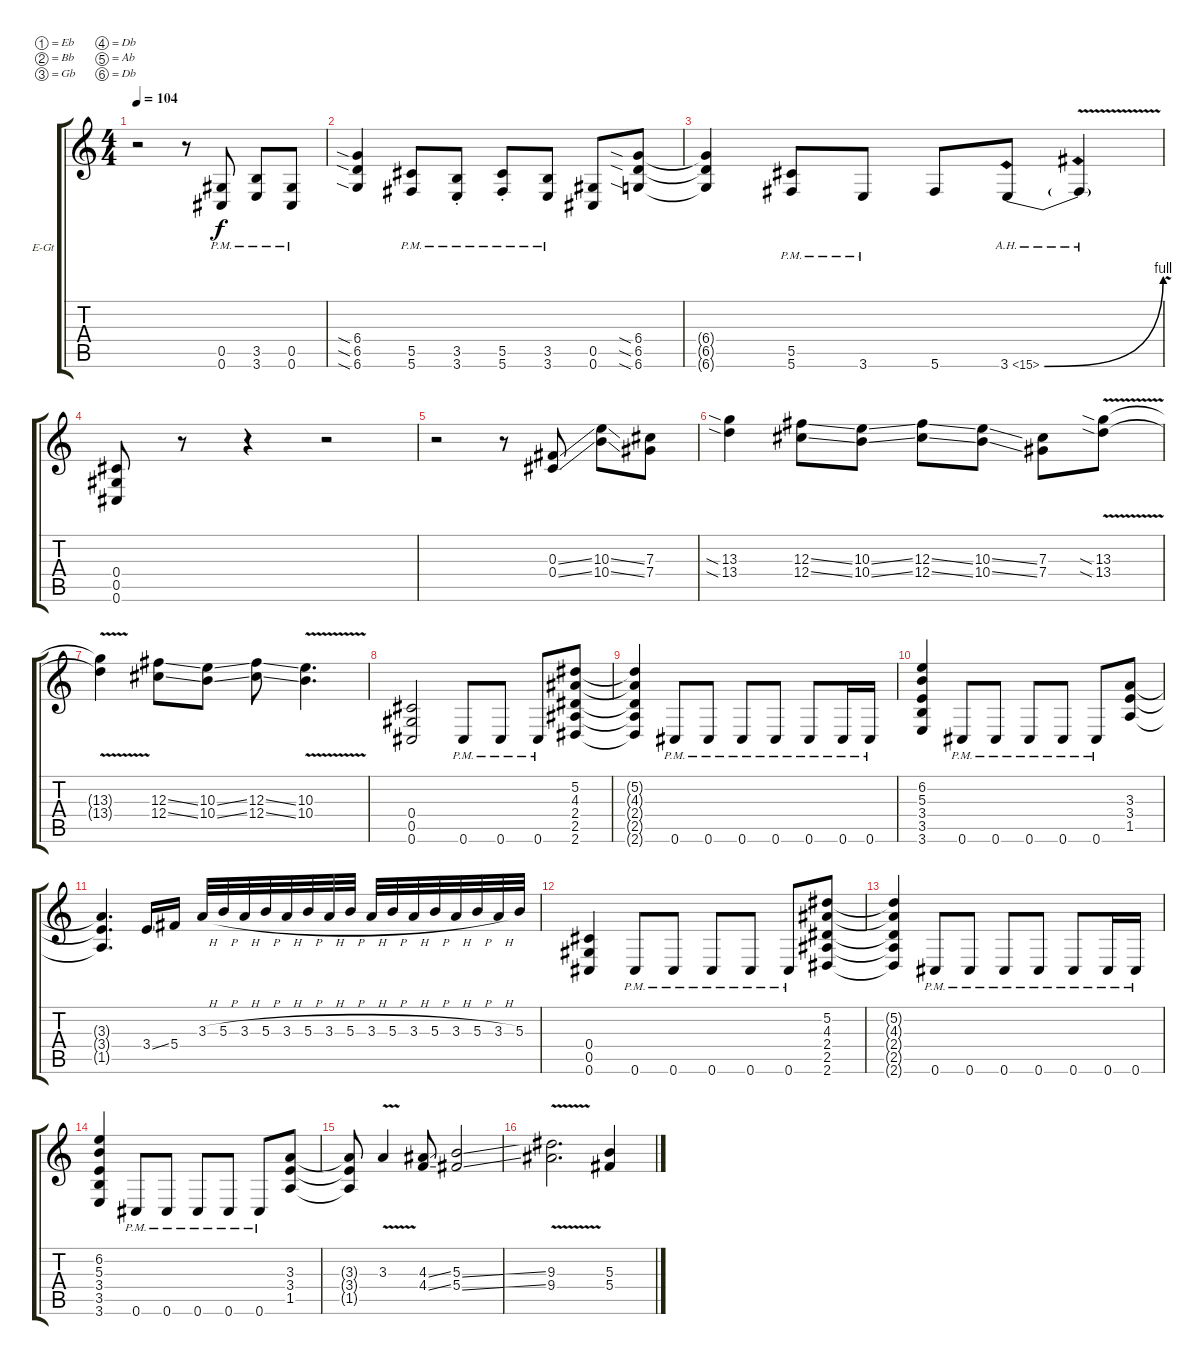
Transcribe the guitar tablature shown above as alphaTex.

\bracketExtendMode groupsimilarinstruments
\firstSystemTrackNameOrientation horizontal
\otherSystemsTrackNameOrientation horizontal
\track ("Electric Guitar 1" "E-Gt") {instrument distortionguitar}
\staff {score tabs}
\tuning (Eb4 Bb3 Gb3 Db3 Ab2 Db2)
\ts (4 4)
\tempo 104
\clef g2
\ks c
r.2{dy f} r.8 (0.5{pm} 0.6{pm}).8 (3.5{pm} 3.6{pm}).8 (0.5{pm} 0.6{pm}).8 |
(6.4{sia} 6.5{sia} 6.6{sia}).4 (5.5{pm} 5.6{pm}).8 (3.5{pm st} 3.6{pm}).8 (5.5{pm st} 5.6{pm}).8 (3.5{pm} 3.6{pm}).8 (0.6 0.5).8 (6.4{sia} 6.5{sia} 6.6{sia}).8 |
(6.4{t} 6.5{t} 6.6{t}).4 (5.5{pm} 5.6{pm}).8 3.6{pm}.8 5.6.8 3.6{be (bend 0 0 60 4) ah 12}.8 3.6{ah 12 v t}.4 |
(0.4 0.5 0.6).8 r.8 r.4 r.2 |
r.2 r.8 (0.3{ss} 0.4{ss}).8 (10.3{ss} 10.4{ss}).8 (7.3 7.4).8 |
(13.3{sia} 13.4{sia}).4 (12.3{ss} 12.4{ss}).8 (10.3{ss} 10.4{ss}).8 (12.3{ss} 12.4{ss}).8 (10.3{ss} 10.4{ss}).8 (7.3 7.4).8 (13.3{v sia} 13.4{v sia}).8 |
(13.3{v t} 13.4{v t}).4 (12.3{ss} 12.4{ss}).8 (10.3{ss} 10.4{ss}).8 (12.3{ss} 12.4{ss}).8 (10.3{v} 10.4{v}).4{d} |
(0.4 0.5 0.6).2 0.6{pm}.8 0.6{pm}.8 0.6{pm}.8 (5.2 4.3 2.4 2.5 2.6).8 |
(5.2{t} 4.3{t} 2.4{t} 2.5{t} 2.6{t}).4 0.6{pm}.8 0.6{pm}.8 0.6{pm}.8 0.6{pm}.8 0.6{pm}.8 0.6{pm}.16 0.6{pm}.16 |
(6.2 5.3 3.4 3.5 3.6).4 0.6{pm}.8 0.6{pm}.8 0.6{pm}.8 0.6{pm}.8 0.6{pm}.8 (3.3 3.4 1.5).8 |
(3.3{t} 3.4{t} 1.5{t}).4{d} 3.4{ss}.16 5.4.16 3.3{h}.32 5.3{h}.32 3.3{h}.32 5.3{h}.32 3.3{h}.32 5.3{h}.32 3.3{h}.32 5.3{h}.32 3.3{h}.32 5.3{h}.32 3.3{h}.32 5.3{h}.32 3.3{h}.32 5.3{h}.32 3.3{h}.32 5.3.32 |
(0.4 0.5 0.6).4 0.6{pm}.8 0.6{pm}.8 0.6{pm}.8 0.6{pm}.8 0.6{pm}.8 (5.2 4.3 2.4 2.5 2.6).8 |
(5.2{t} 4.3{t} 2.4{t} 2.5{t} 2.6{t}).4 0.6{pm}.8 0.6{pm}.8 0.6{pm}.8 0.6{pm}.8 0.6{pm}.8 0.6{pm}.16 0.6{pm}.16 |
(6.2 5.3 3.4 3.5 3.6).4 0.6{pm}.8 0.6{pm}.8 0.6{pm}.8 0.6{pm}.8 0.6{pm}.8 (3.3 3.4 1.5).8 |
(3.3{t} 3.4{t} 1.5{t}).8 3.3{v}.4 (4.3{ss} 4.4{ss}).8 (5.3{ss} 5.4{ss}).2 |
(9.3{v} 9.4{v}).2{d} (5.3{ss} 5.4{ss}).4
